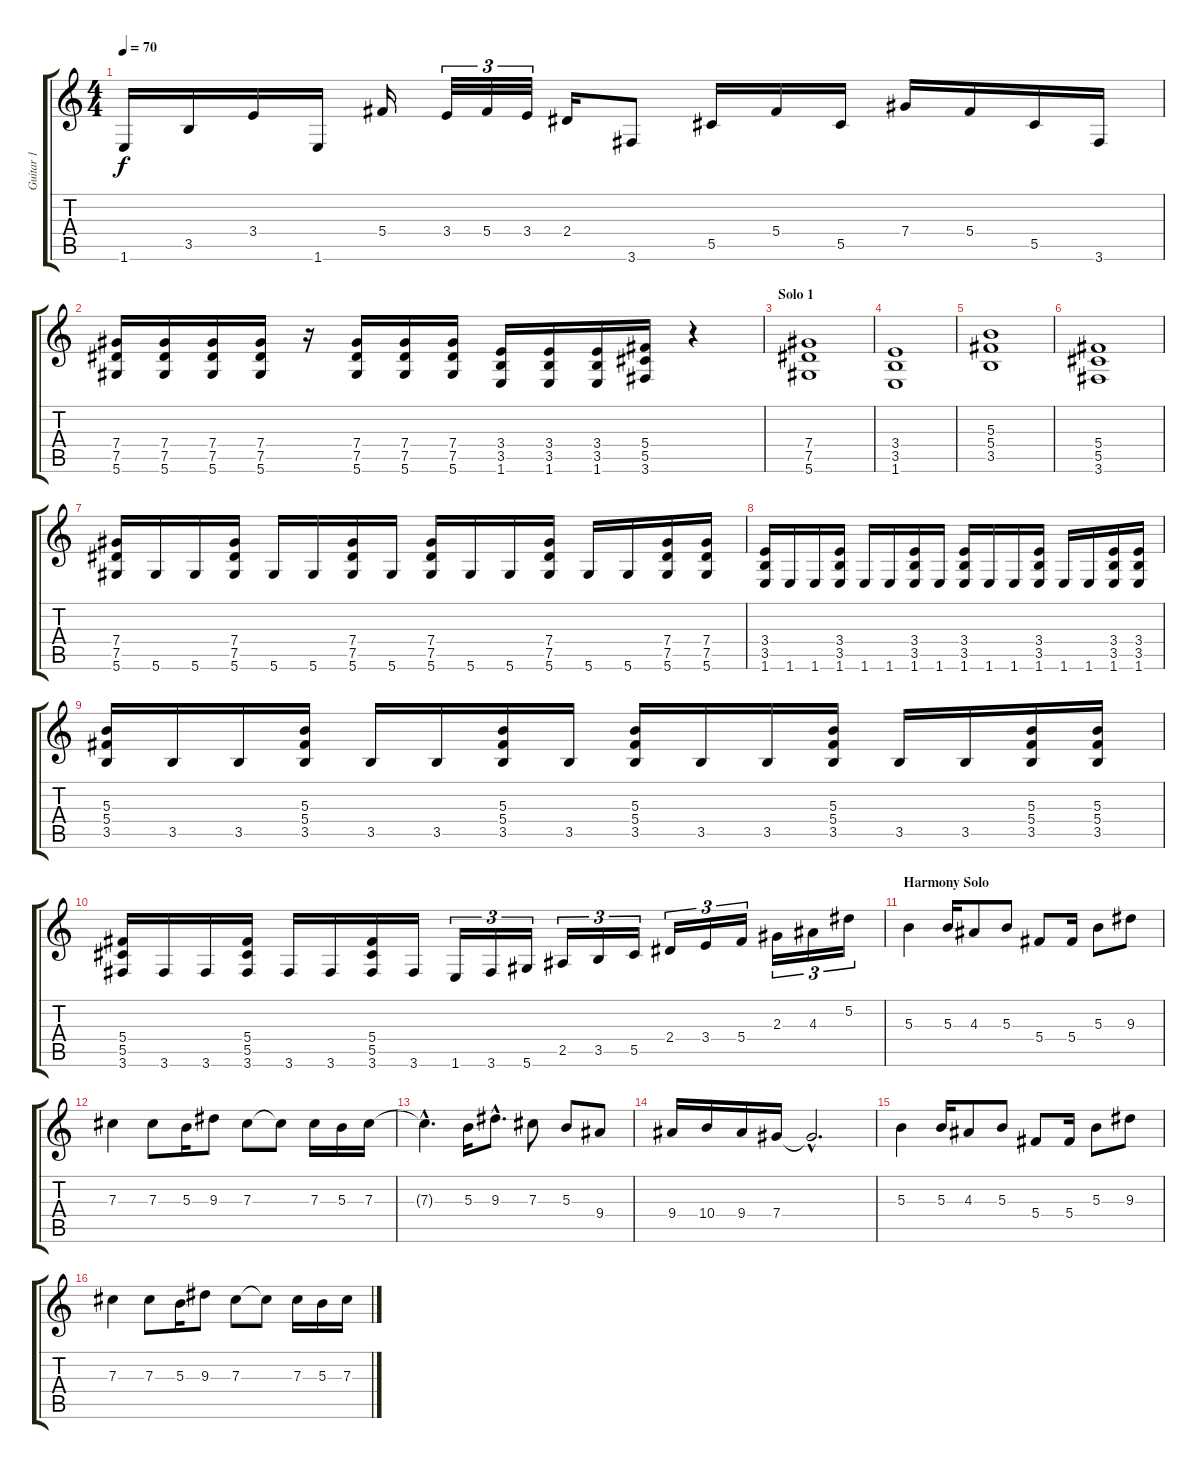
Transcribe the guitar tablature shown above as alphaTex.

\track ("Guitar 1" "Guitar 1") {instrument distortionguitar}
\staff {score tabs}
\tuning (Eb4 Bb3 Gb3 Db3 Ab2 Eb2) {hide}
\ts (4 4)
\tempo 70
\clef g2
\ks c
1.6.16{dy f} 3.5.16 3.4.16 1.6.16 5.4.16 3.4.32{tu (3 2)} 5.4.32{tu (3 2)} 3.4.32{tu (3 2)} 2.4.16 3.6.8 5.5.16 5.4.16 5.5.16 7.4.16 5.4.16 5.5.16 3.6.16 |
(7.4 7.5 5.6).16 (7.4 7.5 5.6).16 (7.4 7.5 5.6).16 (7.4 7.5 5.6).16 r.16 (7.4 7.5 5.6).16 (7.4 7.5 5.6).16 (7.4 7.5 5.6).16 (3.4 3.5 1.6).16 (3.4 3.5 1.6).16 (3.4 3.5 1.6).16 (5.4 5.5 3.6).16 r.4 |
\section ("" "Solo 1")
(7.4 7.5 5.6).1 |
(3.4 3.5 1.6).1 |
(5.3 5.4 3.5).1 |
(5.4 5.5 3.6).1 |
(7.4 7.5 5.6).16 5.6.16 5.6.16 (7.4 7.5 5.6).16 5.6.16 5.6.16 (7.4 7.5 5.6).16 5.6.16 (7.4 7.5 5.6).16 5.6.16 5.6.16 (7.4 7.5 5.6).16 5.6.16 5.6.16 (7.4 7.5 5.6).16 (7.4 7.5 5.6).16 |
(3.4 3.5 1.6).16 1.6.16 1.6.16 (3.4 3.5 1.6).16 1.6.16 1.6.16 (3.4 3.5 1.6).16 1.6.16 (3.4 3.5 1.6).16 1.6.16 1.6.16 (3.4 3.5 1.6).16 1.6.16 1.6.16 (3.4 3.5 1.6).16 (3.4 3.5 1.6).16 |
(5.3 5.4 3.5).16 3.5.16 3.5.16 (5.3 5.4 3.5).16 3.5.16 3.5.16 (5.3 5.4 3.5).16 3.5.16 (5.3 5.4 3.5).16 3.5.16 3.5.16 (5.3 5.4 3.5).16 3.5.16 3.5.16 (5.3 5.4 3.5).16 (5.3 5.4 3.5).16 |
(5.4 5.5 3.6).16 3.6.16 3.6.16 (5.4 5.5 3.6).16 3.6.16 3.6.16 (5.4 5.5 3.6).16 3.6.16 1.6.16{tu (3 2)} 3.6.16{tu (3 2)} 5.6.16{tu (3 2)} 2.5.16{tu (3 2)} 3.5.16{tu (3 2)} 5.5.16{tu (3 2)} 2.4.16{tu (3 2)} 3.4.16{tu (3 2)} 5.4.16{tu (3 2)} 2.3.16{tu (3 2)} 4.3.16{tu (3 2)} 5.2.16{tu (3 2)} |
\section ("" "Harmony Solo")
5.3.4 5.3.16 4.3.8 5.3.8 5.4.8 5.4.16 5.3.8 9.3.8 |
7.3.4 7.3.8 5.3.16 9.3.8 7.3.8 7.3{t}.8 7.3.16 5.3.16 7.3.16 |
7.3{hac t}.4{d} 5.3.16 9.3{hac}.8{d} 7.3.8 5.3.8 9.4.8 |
9.4.16 10.4.16 9.4.16 7.4.16 7.4{hac t}.2{d} |
5.3.4 5.3.16 4.3.8 5.3.8 5.4.8 5.4.16 5.3.8 9.3.8 |
7.3.4 7.3.8 5.3.16 9.3.8 7.3.8 7.3{t}.8 7.3.16 5.3.16 7.3.16
